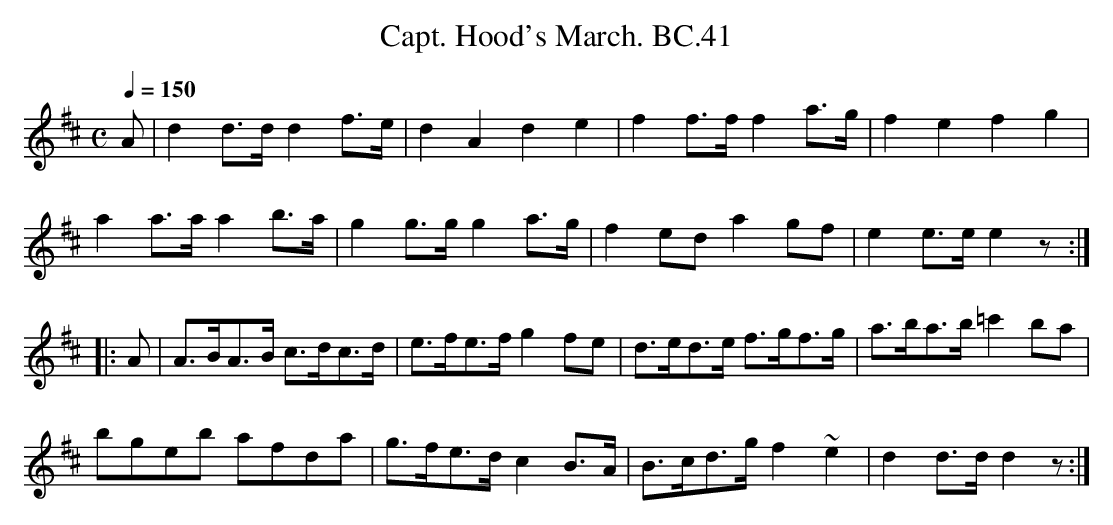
X:1
T:Capt. Hood's March. BC.41
M:C
L:1/8
Q:1/4=150
K:D
A|d2 d>d d2 f>e|d2 A2 d2 e2|f2 f>f f2 a>g|f2 e2 f2 g2|
a2 a>a a2 b>a|g2 g>g g2 a>g|f2 ed a2 gf|e2 e>e e2 z:|
|:A|A>BA>B c>dc>d|e>fe>f g2 fe|d>ed>e f>gf>g|a>ba>b =c'2 ba|
bgeb afda|g>fe>d c2 B>A|B>cd>g f2 ~e2|d2 d>d d2 z:|
